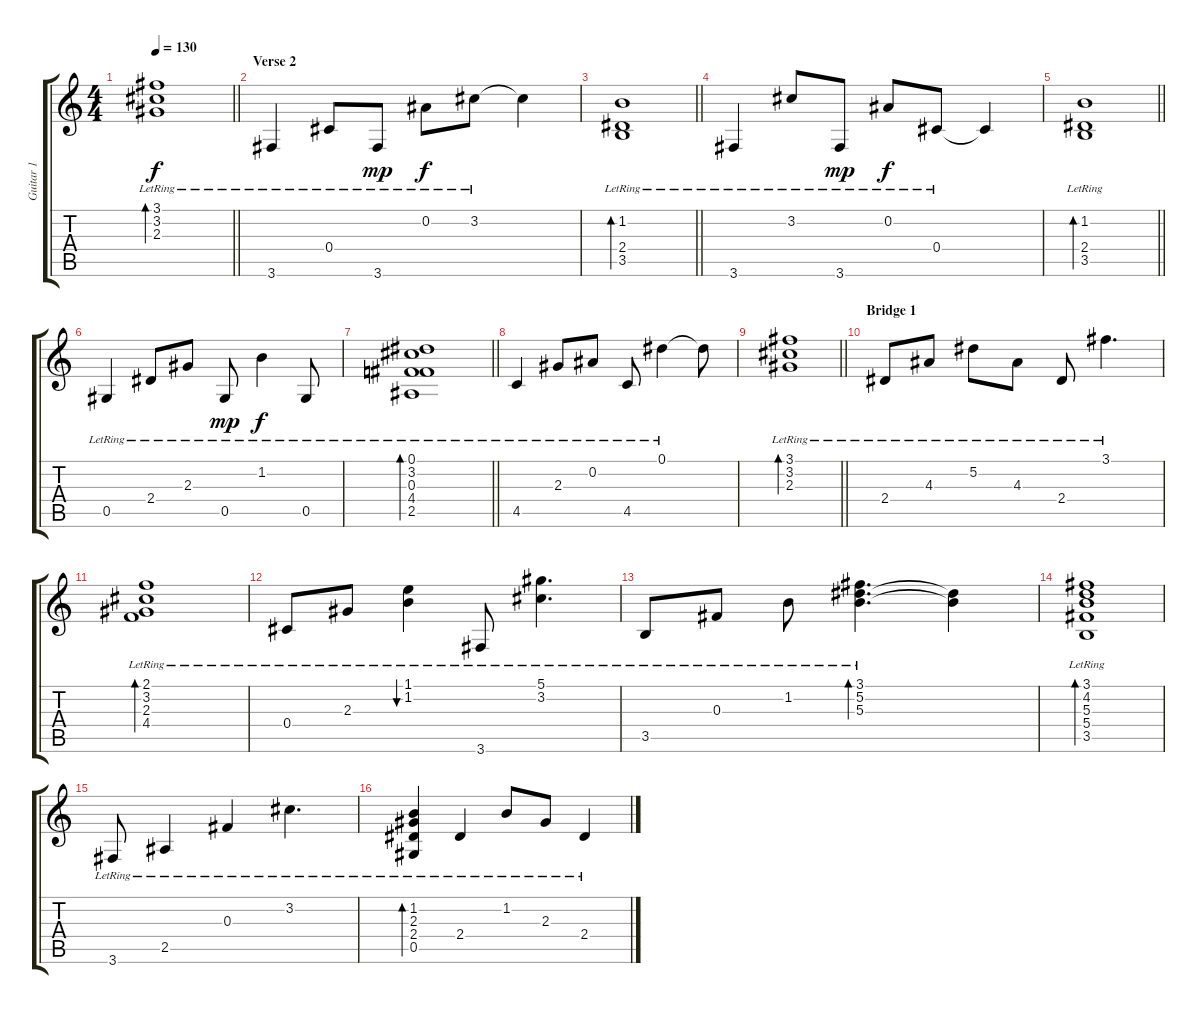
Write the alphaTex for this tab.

\track ("Guitar 1" "Guitar 1") {instrument acousticguitarsteel}
\staff {score tabs}
\tuning (Eb4 Bb3 Gb3 Db3 Ab2 Eb2) {hide}
\ts (4 4)
\tempo 130
\clef g2
\barLineRight lightlight
\ks c
(3.1{lr} 3.2{lr} 2.3{lr}).1{bd 480 dy f} |
\section ("" "Verse 2")
3.6{lr}.4 0.4{lr}.8 3.6{lr}.8{dy mp} 0.2{lr}.8{dy f} 3.2{lr}.8 3.2{t}.4 |
\barLineRight lightlight
(1.2{lr} 2.4{lr} 3.5{lr}).1{bd 480} |
3.6{lr}.4 3.2{lr}.8 3.6{lr}.8{dy mp} 0.2{lr}.8{dy f} 0.4{lr}.8 0.4{t}.4 |
\barLineRight lightlight
(1.2{lr} 2.4{lr} 3.5{lr}).1{bd 480} |
0.5{lr}.4 2.4{lr}.8 2.3{lr}.8 0.5{lr}.8{dy mp} 1.2{lr}.4{dy f} 0.5{lr}.8 |
\barLineRight lightlight
(0.1{lr} 3.2{lr} 0.3{lr} 4.4{lr} 2.5{lr}).1{bd 480} |
4.5{lr}.4 2.3{lr}.8 0.2{lr}.8 4.5{lr}.8 0.1{lr}.4 0.1{t}.8 |
\barLineRight lightlight
(3.1{lr} 3.2{lr} 2.3{lr}).1{bd 480} |
\section ("" "Bridge 1")
2.4{lr}.8 4.3{lr}.8 5.2{lr}.8 4.3{lr}.8 2.4{lr}.8 3.1{lr}.4{d} |
(2.1{lr} 3.2{lr} 2.3{lr} 4.4{lr}).1{bd 480} |
0.4{lr}.8 2.3{lr}.8 (1.1{lr} 1.2{lr}).4{bu 240} 3.6{lr}.8 (5.1{lr} 3.2{lr}).4{d} |
3.5{lr}.8 0.3{lr}.8 1.2{lr}.8 (3.1{lr} 5.2{lr} 5.3{lr}).4{d bd 120} (5.2{t} 5.3{t}).4 |
(3.1{lr} 4.2{lr} 5.3{lr} 5.4{lr} 3.5{lr}).1{bd 480} |
3.6{lr}.8 2.5{lr}.4 0.3{lr}.4 3.2{lr}.4{d} |
(1.2{lr} 2.3{lr} 2.4{lr} 0.5{lr}).4{bd 480} 2.4{lr}.4 1.2{lr}.8 2.3{lr}.8 2.4{lr}.4
